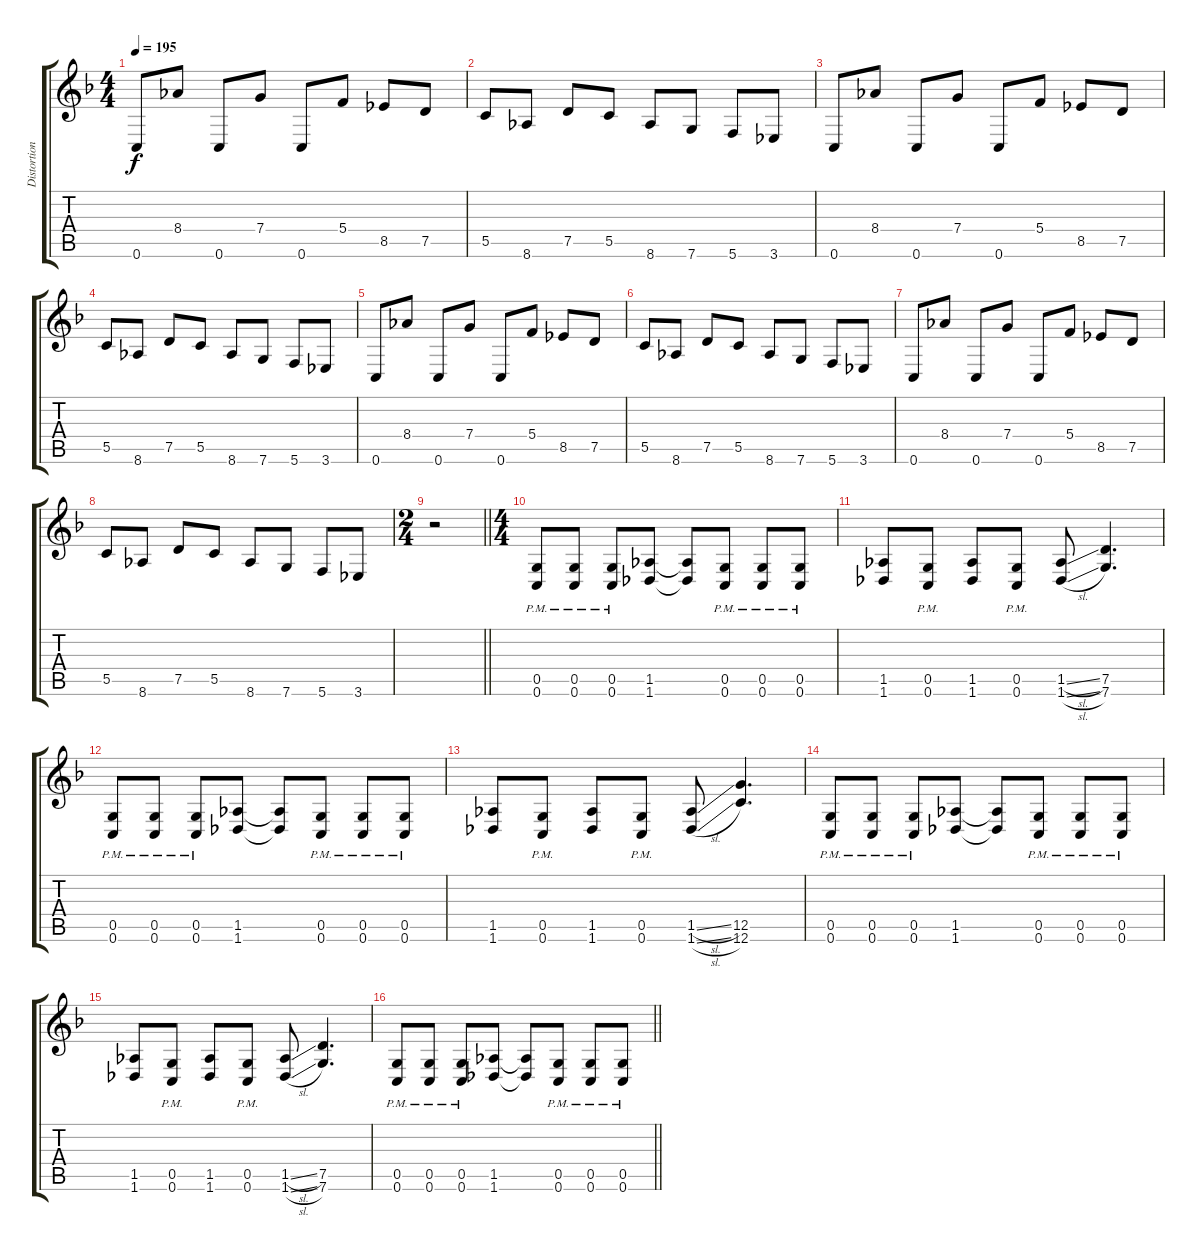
\track ("Distortion" "Distortion") {instrument distortionguitar}
\staff {score tabs}
\tuning (D4 A3 F3 C3 G2 C2) {hide}
\ts (4 4)
\tempo 195
\clef g2
\ks f
0.6.8{dy f instrument distortionguitar} 8.4.8 0.6.8 7.4.8 0.6.8 5.4.8 8.5.8 7.5.8 |
5.5.8 8.6.8 7.5.8 5.5.8 8.6.8 7.6.8 5.6.8 3.6.8 |
0.6.8 8.4.8 0.6.8 7.4.8 0.6.8 5.4.8 8.5.8 7.5.8 |
5.5.8 8.6.8 7.5.8 5.5.8 8.6.8 7.6.8 5.6.8 3.6.8 |
0.6.8 8.4.8 0.6.8 7.4.8 0.6.8 5.4.8 8.5.8 7.5.8 |
5.5.8 8.6.8 7.5.8 5.5.8 8.6.8 7.6.8 5.6.8 3.6.8 |
0.6.8 8.4.8 0.6.8 7.4.8 0.6.8 5.4.8 8.5.8 7.5.8 |
5.5.8 8.6.8 7.5.8 5.5.8 8.6.8 7.6.8 5.6.8 3.6.8 |
\ts (2 4)
\barLineRight lightlight
r.2 |
\ts (4 4)
\section ("" " ")
(0.5{pm} 0.6{pm}).8 (0.5{pm} 0.6{pm}).8 (0.5{pm} 0.6{pm}).8 (1.5 1.6).8 (1.5{t} 1.6{t}).8 (0.5{pm} 0.6{pm}).8 (0.5{pm} 0.6{pm}).8 (0.5{pm} 0.6{pm}).8 |
(1.5 1.6).8 (0.5{pm} 0.6{pm}).8 (1.5 1.6).8 (0.5{pm} 0.6{pm}).8 (1.5{sl} 1.6{sl}).8 (7.5 7.6).4{d} |
(0.5{pm} 0.6{pm}).8 (0.5{pm} 0.6{pm}).8 (0.5{pm} 0.6{pm}).8 (1.5 1.6).8 (1.5{t} 1.6{t}).8 (0.5{pm} 0.6{pm}).8 (0.5{pm} 0.6{pm}).8 (0.5{pm} 0.6{pm}).8 |
(1.5 1.6).8 (0.5{pm} 0.6{pm}).8 (1.5 1.6).8 (0.5{pm} 0.6{pm}).8 (1.5{sl} 1.6{sl}).8 (12.5 12.6).4{d} |
(0.5{pm} 0.6{pm}).8 (0.5{pm} 0.6{pm}).8 (0.5{pm} 0.6{pm}).8 (1.5 1.6).8 (1.5{t} 1.6{t}).8 (0.5{pm} 0.6{pm}).8 (0.5{pm} 0.6{pm}).8 (0.5{pm} 0.6{pm}).8 |
(1.5 1.6).8 (0.5{pm} 0.6{pm}).8 (1.5 1.6).8 (0.5{pm} 0.6{pm}).8 (1.5{sl} 1.6{sl}).8 (7.5 7.6).4{d} |
\barLineRight lightlight
(0.5{pm} 0.6{pm}).8 (0.5{pm} 0.6{pm}).8 (0.5{pm} 0.6{pm}).8 (1.5 1.6).8 (1.5{t} 1.6{t}).8 (0.5{pm} 0.6{pm}).8 (0.5{pm} 0.6{pm}).8 (0.5{pm} 0.6{pm}).8
